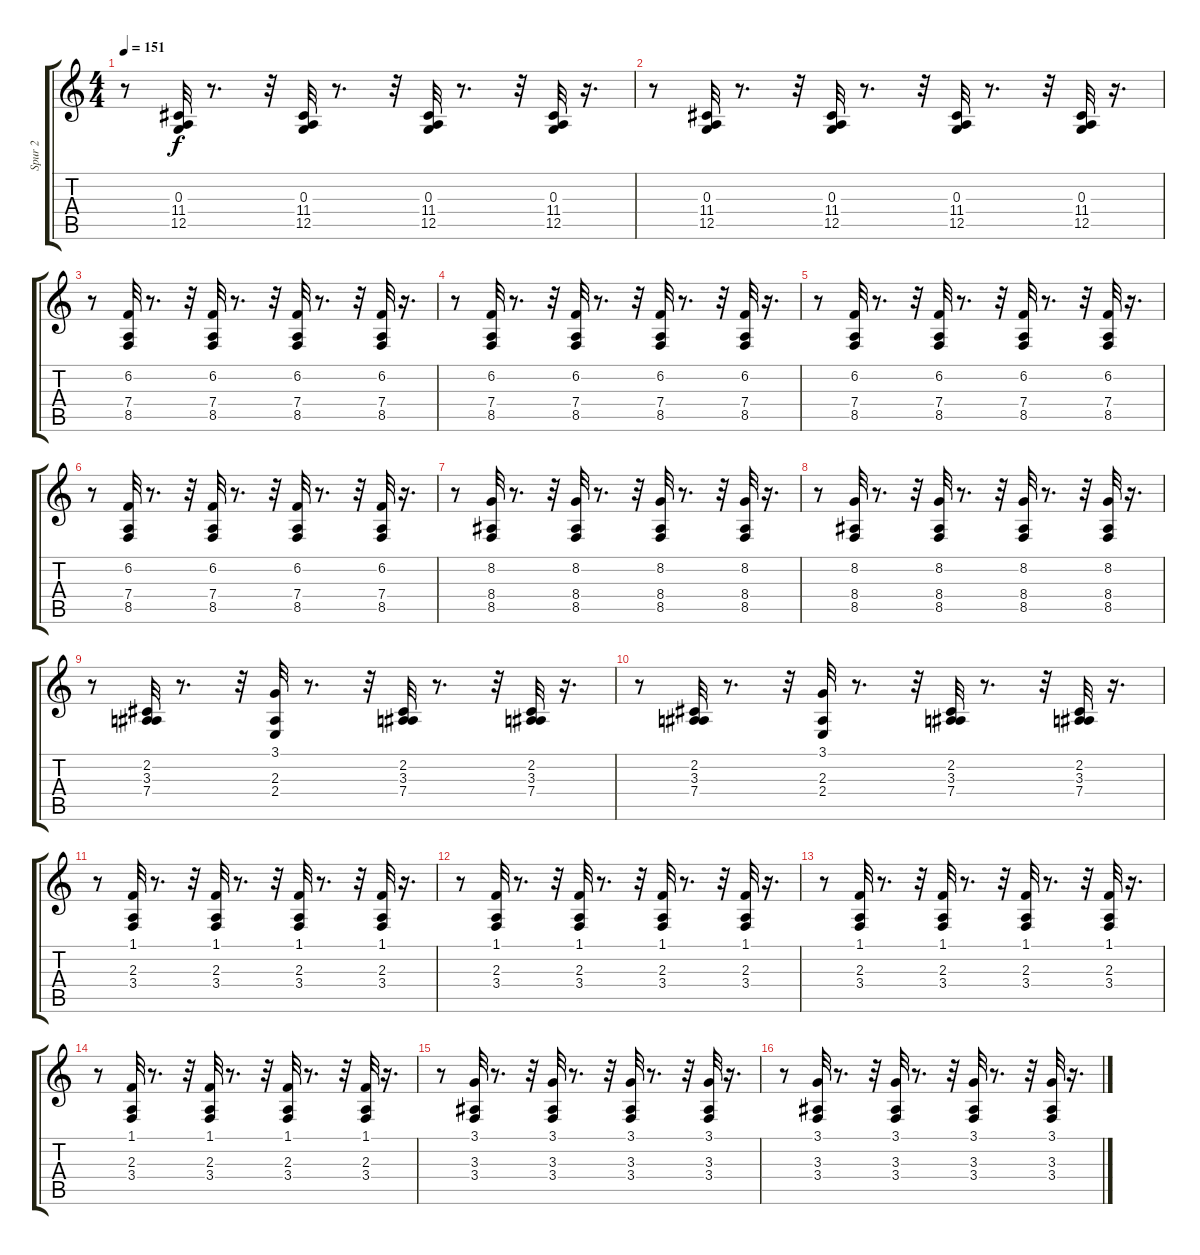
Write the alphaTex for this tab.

\track ("Spur 2" "Spur 2") {instrument percussiveorgan}
\staff {score tabs}
\tuning (E4 B3 G3 D3 A2 E2) {hide}
\ts (4 4)
\tempo 151
\clef g2
\ks c
r.8{dy f} (0.3 11.4 12.5).32 r.8{d} r.32 (0.3 11.4 12.5).32 r.8{d} r.32 (0.3 11.4 12.5).32 r.8{d} r.32 (0.3 11.4 12.5).32 r.16{d} |
r.8 (0.3 11.4 12.5).32 r.8{d} r.32 (0.3 11.4 12.5).32 r.8{d} r.32 (0.3 11.4 12.5).32 r.8{d} r.32 (0.3 11.4 12.5).32 r.16{d} |
r.8 (6.2 7.4 8.5).32 r.8{d} r.32 (6.2 7.4 8.5).32 r.8{d} r.32 (6.2 7.4 8.5).32 r.8{d} r.32 (6.2 7.4 8.5).32 r.16{d} |
r.8 (6.2 7.4 8.5).32 r.8{d} r.32 (6.2 7.4 8.5).32 r.8{d} r.32 (6.2 7.4 8.5).32 r.8{d} r.32 (6.2 7.4 8.5).32 r.16{d} |
r.8 (6.2 7.4 8.5).32 r.8{d} r.32 (6.2 7.4 8.5).32 r.8{d} r.32 (6.2 7.4 8.5).32 r.8{d} r.32 (6.2 7.4 8.5).32 r.16{d} |
r.8 (6.2 7.4 8.5).32 r.8{d} r.32 (6.2 7.4 8.5).32 r.8{d} r.32 (6.2 7.4 8.5).32 r.8{d} r.32 (6.2 7.4 8.5).32 r.16{d} |
r.8 (8.2 8.4 8.5).32 r.8{d} r.32 (8.2 8.4 8.5).32 r.8{d} r.32 (8.2 8.4 8.5).32 r.8{d} r.32 (8.2 8.4 8.5).32 r.16{d} |
r.8 (8.2 8.4 8.5).32 r.8{d} r.32 (8.2 8.4 8.5).32 r.8{d} r.32 (8.2 8.4 8.5).32 r.8{d} r.32 (8.2 8.4 8.5).32 r.16{d} |
r.8 (2.2 3.3 7.4).32 r.8{d} r.32 (3.1 2.3 2.4).32 r.8{d} r.32 (2.2 3.3 7.4).32 r.8{d} r.32 (2.2 3.3 7.4).32 r.16{d} |
r.8 (2.2 3.3 7.4).32 r.8{d} r.32 (3.1 2.3 2.4).32 r.8{d} r.32 (2.2 3.3 7.4).32 r.8{d} r.32 (2.2 3.3 7.4).32 r.16{d} |
r.8 (1.1 2.3 3.4).32 r.8{d} r.32 (1.1 2.3 3.4).32 r.8{d} r.32 (1.1 2.3 3.4).32 r.8{d} r.32 (1.1 2.3 3.4).32 r.16{d} |
r.8 (1.1 2.3 3.4).32 r.8{d} r.32 (1.1 2.3 3.4).32 r.8{d} r.32 (1.1 2.3 3.4).32 r.8{d} r.32 (1.1 2.3 3.4).32 r.16{d} |
r.8 (1.1 2.3 3.4).32 r.8{d} r.32 (1.1 2.3 3.4).32 r.8{d} r.32 (1.1 2.3 3.4).32 r.8{d} r.32 (1.1 2.3 3.4).32 r.16{d} |
r.8 (1.1 2.3 3.4).32 r.8{d} r.32 (1.1 2.3 3.4).32 r.8{d} r.32 (1.1 2.3 3.4).32 r.8{d} r.32 (1.1 2.3 3.4).32 r.16{d} |
r.8 (3.1 3.3 3.4).32 r.8{d} r.32 (3.1 3.3 3.4).32 r.8{d} r.32 (3.1 3.3 3.4).32 r.8{d} r.32 (3.1 3.3 3.4).32 r.16{d} |
r.8 (3.1 3.3 3.4).32 r.8{d} r.32 (3.1 3.3 3.4).32 r.8{d} r.32 (3.1 3.3 3.4).32 r.8{d} r.32 (3.1 3.3 3.4).32 r.16{d}
